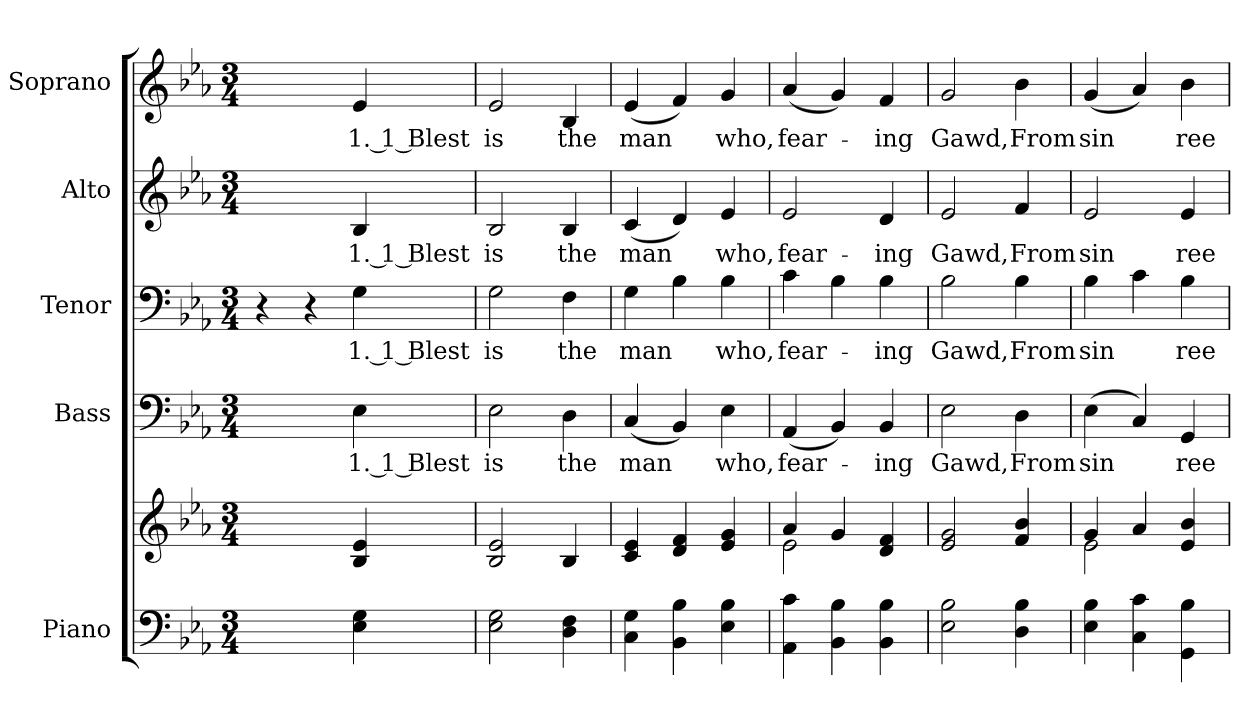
**kern	**kern	**kern	**text	**kern	**text	**kern	**text	**kern	**text
*part5	*part5	*part4	*part4	*part3	*part3	*part2	*part2	*part1	*part1
*staff6	*staff5	*staff4	*staff4	*staff3	*staff3	*staff2	*staff2	*staff1	*staff1
*I"Piano	*	*I"Bass	*	*I"Tenor	*	*I"Alto	*	*I"Soprano	*
*I'Pno	*	*I'B.	*	*	*	*I'A.	*	*I'S.	*
!!LO:PB:g=z
*clefF4	*clefG2	*clefF4	*	*clefF4	*	*clefG2	*	*clefG2	*
*k[b-e-a-]	*k[b-e-a-]	*k[b-e-a-]	*	*k[b-e-a-]	*	*k[b-e-a-]	*	*k[b-e-a-]	*
*E-:	*E-:	*E-:	*	*E-:	*	*E-:	*	*E-:	*
*M3/4	*M3/4	*M3/4	*	*M3/4	*	*M3/4	*	*M3/4	*
*MM140	*MM140	*MM140	*	*MM140	*	*MM140	*	*MM140	*
=1	=1	=1	=1	=1	=1	=1	=1	=1	=1
2ryy	2ryy	2ryy	.	4r	.	2ryy	.	2ryy	.
.	.	.	.	4r	.	.	.	.	.
!	!	!	!LO:LY:b:color=#000000	!	!	!	!	!	!
!	!	!	!	!	!LO:LY:b:color=#000000	!	!	!	!
!	!	!	!	!	!	!	!LO:LY:b:color=#000000	!	!
!	!	!	!	!	!	!	!	!	!LO:LY:b:color=#000000
4E-i\ 4Gi	4B-i/ 4e-i	4E-i\	1. 1 Blest	4Gi\	1. 1 Blest	4B-i/	1. 1 Blest	4e-i/	1. 1 Blest
=2	=2	=2	=2	=2	=2	=2	=2	=2	=2
!	!	!	!LO:LY:b:color=#000000	!	!	!	!	!	!
!	!	!	!	!	!LO:LY:b:color=#000000	!	!	!	!
!	!	!	!	!	!	!	!LO:LY:b:color=#000000	!	!
!	!	!	!	!	!	!	!	!	!LO:LY:b:color=#000000
2E-i\ 2Gi	2B-i/ 2e-i	2E-i\	is	2Gi\	is	2B-i/	is	2e-i/	is
!	!	!	!LO:LY:b:color=#000000	!	!	!	!	!	!
!	!	!	!	!	!LO:LY:b:color=#000000	!	!	!	!
!	!	!	!	!	!	!	!LO:LY:b:color=#000000	!	!
!	!	!	!	!	!	!	!	!	!LO:LY:b:color=#000000
4Di\ 4Fi	4B-i/	4Di\	the	4Fi\	the	4B-i/	the	4B-i/	the
=3	=3	=3	=3	=3	=3	=3	=3	=3	=3
!	!	!	!LO:LY:b:color=#000000	!	!	!	!	!	!
!	!	!	!	!	!LO:LY:b:color=#000000	!	!	!	!
!	!	!	!	!	!	!	!LO:LY:b:color=#000000	!	!
!	!	!	!	!	!	!	!	!	!LO:LY:b:color=#000000
4Ci\ 4Gi	4ci/ 4e-i	(4Ci/	man	4Gi\	man	(4ci/	man	(4e-i/	man
4BB-i\ 4B-i	4di/ 4fi	4BB-i/)	.	4B-i\	.	4di/)	.	4fi/)	.
!	!	!	!LO:LY:b:color=#000000	!	!	!	!	!	!
!	!	!	!	!	!LO:LY:b:color=#000000	!	!	!	!
!	!	!	!	!	!	!	!LO:LY:b:color=#000000	!	!
!	!	!	!	!	!	!	!	!	!LO:LY:b:color=#000000
4E-i\ 4B-i	4e-i/ 4gi	4E-i\	who,	4B-i\	who,	4e-i/	who,	4gi/	who,
=4	=4	=4	=4	=4	=4	=4	=4	=4	=4
*	*^	*	*	*	*	*	*	*	*
!	!	!	!	!LO:LY:b:color=#000000	!	!	!	!	!	!
!	!	!	!	!	!	!LO:LY:b:color=#000000	!	!	!	!
!	!	!	!	!	!	!	!	!LO:LY:b:color=#000000	!	!
!	!	!	!	!	!	!	!	!	!	!LO:LY:b:color=#000000
4AA-i\ 4ci	4a-i/	(2e-i\	(4AA-i/	fear-	4ci\	fear-	2e-i/	fear-	(4a-i/	fear-
4BB-i\ 4B-i	4gi/	.	4BB-i/)	.	4B-i\	.	.	.	4gi/)	.
!	!	!	!	!LO:LY:b:color=#000000	!	!	!	!	!	!
!	!	!	!	!	!	!LO:LY:b:color=#000000	!	!	!	!
!	!	!	!	!	!	!	!	!LO:LY:b:color=#000000	!	!
!	!	!	!	!	!	!	!	!	!	!LO:LY:b:color=#000000
4BB-i\ 4B-i	4ryy	4di/ 4fi	4BB-i/	-ing	4B-i\	-ing	4di/	-ing	4fi/	-ing
*	*v	*v	*	*	*	*	*	*	*	*
=5	=5	=5	=5	=5	=5	=5	=5	=5	=5
*	*^	*	*	*	*	*	*	*	*
!	!	!	!	!LO:LY:b:color=#000000	!	!	!	!	!	!
*	*v	*v	*	*	*	*	*	*	*	*
*	*^	*	*	*	*	*	*	*	*
!	!	!	!	!	!	!LO:LY:b:color=#000000	!	!	!	!
*	*v	*v	*	*	*	*	*	*	*	*
*	*^	*	*	*	*	*	*	*	*
!	!	!	!	!	!	!	!	!LO:LY:b:color=#000000	!	!
*	*v	*v	*	*	*	*	*	*	*	*
*	*^	*	*	*	*	*	*	*	*
!	!	!	!	!	!	!	!	!	!	!LO:LY:b:color=#000000
*	*v	*v	*	*	*	*	*	*	*	*
2E-i\ 2B-i	2e-i/ 2gi	2E-i\	Gawd,	2B-i\	Gawd,	2e-i/	Gawd,	2gi/	Gawd,
!	!	!	!LO:LY:b:color=#000000	!	!	!	!	!	!
!	!	!	!	!	!LO:LY:b:color=#000000	!	!	!	!
!	!	!	!	!	!	!	!LO:LY:b:color=#000000	!	!
!	!	!	!	!	!	!	!	!	!LO:LY:b:color=#000000
4Di\ 4B-i	4fi/ 4b-i	4Di\	From	4B-i\	From	4fi/	From	4b-i\	From
=6	=6	=6	=6	=6	=6	=6	=6	=6	=6
*	*^	*	*	*	*	*	*	*	*
!	!	!	!	!LO:LY:b:color=#000000	!	!	!	!	!	!
!	!	!	!	!	!	!LO:LY:b:color=#000000	!	!	!	!
!	!	!	!	!	!	!	!	!LO:LY:b:color=#000000	!	!
!	!	!	!	!	!	!	!	!	!	!LO:LY:b:color=#000000
4E-i\ 4B-i	4gi/	2e-i\	(4E-i\	sin	4B-i\	sin	2e-i/	sin	(4gi/	sin
4Ci\ 4ci	4a-i/	.	4Ci/)	.	4ci\	.	.	.	4a-i/)	.
!	!	!	!	!LO:LY:b:color=#000000	!	!	!	!	!	!
!	!	!	!	!	!	!LO:LY:b:color=#000000	!	!	!	!
!	!	!	!	!	!	!	!	!LO:LY:b:color=#000000	!	!
!	!	!	!	!	!	!	!	!	!	!LO:LY:b:color=#000000
4GGi\ 4B-i	4ryy	4e-i/ 4b-i	4GGi/	ree	4B-i\	ree	4e-i/	ree	4b-i\	ree
*	*v	*v	*	*	*	*	*	*	*	*
=	=	=	=	=	=	=	=	=	=
*-	*-	*-	*-	*-	*-	*-	*-	*-	*-
